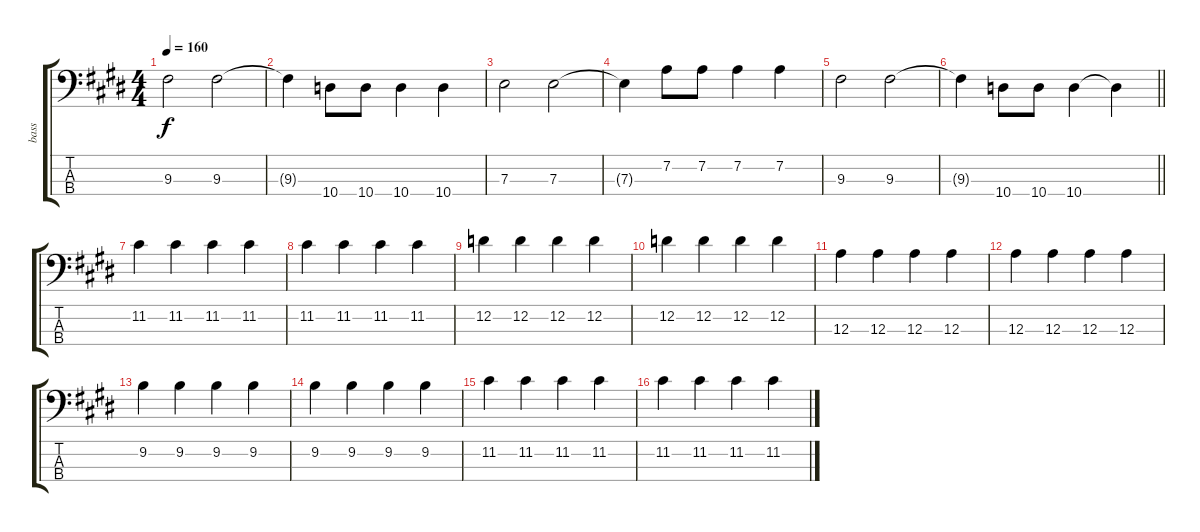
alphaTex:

\track ("bass" "bass") {instrument electricbassfinger}
\staff {score tabs}
\tuning (G2 D2 A1 E1) {hide}
\ts (4 4)
\tempo 160
\clef f4
\ks e
9.3.2{dy f} 9.3.2 |
9.3{t}.4 10.4.8 10.4.8 10.4.4 10.4.4 |
7.3.2 7.3.2 |
7.3{t}.4 7.2.8 7.2.8 7.2.4 7.2.4 |
9.3.2 9.3.2 |
\barLineRight lightlight
9.3{t}.4 10.4.8 10.4.8 10.4.4 10.4{t}.4 |
\section ("" "")
11.2.4 11.2.4 11.2.4 11.2.4 |
11.2.4 11.2.4 11.2.4 11.2.4 |
12.2.4 12.2.4 12.2.4 12.2.4 |
12.2.4 12.2.4 12.2.4 12.2.4 |
12.3.4 12.3.4 12.3.4 12.3.4 |
12.3.4 12.3.4 12.3.4 12.3.4 |
9.2.4 9.2.4 9.2.4 9.2.4 |
9.2.4 9.2.4 9.2.4 9.2.4 |
11.2.4 11.2.4 11.2.4 11.2.4 |
11.2.4 11.2.4 11.2.4 11.2.4
